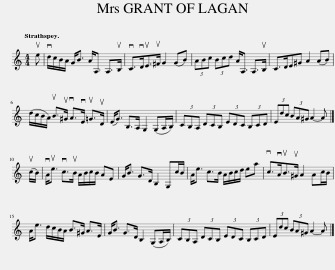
X:1
L:1/8
Q:1/4=120
M:4/4
I:linebreak $
K:C
V:1 treble
V:1
 ue | vd/c/B/A/ G<B A<A, A,>uB, | vC>vDuE>u^F G2 (GB) | (3ABc (3Bcd A<A, A,>uB, | C>DE^G A2 (AB) |$ %5
 (d/c/B/A/) uB>u^G vA>vE u=G>uD | (E<G) B,>A, G,2 (G,A,/B,/) | (3CB,A, (3DCB, (3EDC (3B,CD | (3Edc (3BA^G A2- A |]$ (uc/B/) | %10
 vA<ue vc>uB A/B/c/B/ AE | G<B G>D B,2 G,c/B/ | A<e c>B A/B/c/d/ ea | vc>vAuB>u^G A2 Ac/B/ |$ A<e d/c/B/A/ B>^G A>E | %15
 G<B G>D B,2 (G,A,/B,/) | (3CB,A, (3DCB, (3EDC (3B,CD | (3Edc (3BA^G A2- A |] %18
